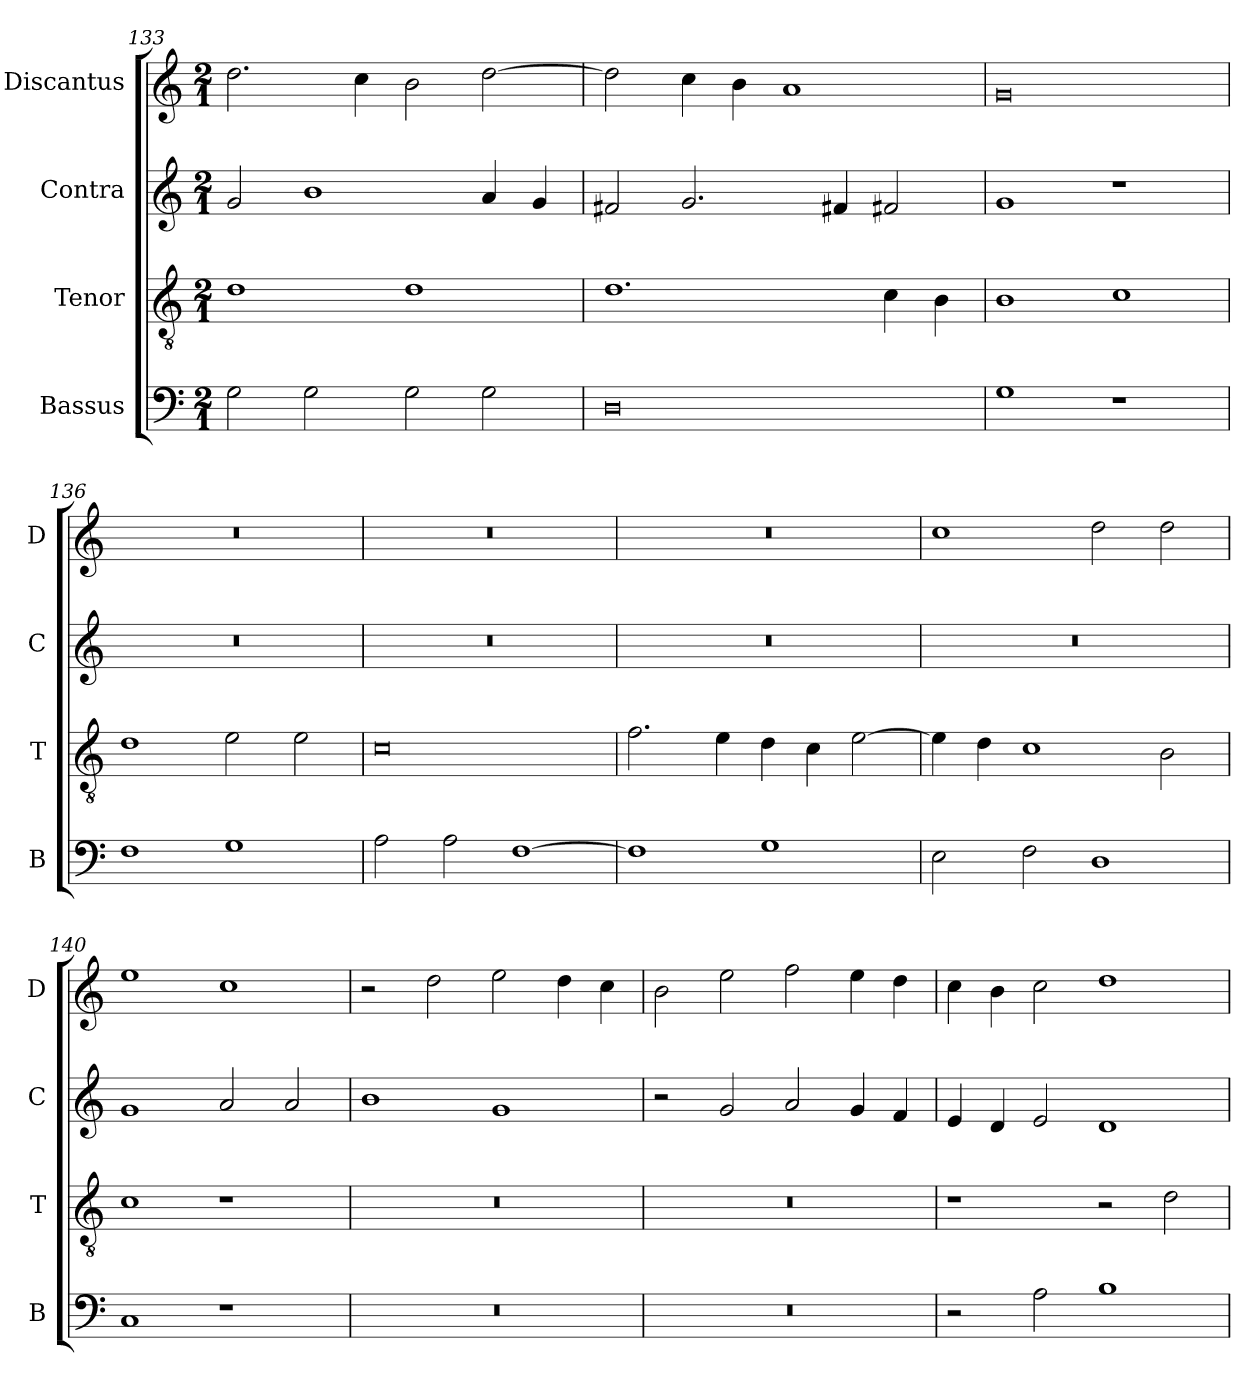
**kern	**kern	**kern	**kern
*part4	*part3	*part2	*part1
*staff4	*staff3	*staff2	*staff1
*I"Bassus	*I"Tenor	*I"Contra	*I"Discantus
*I'B	*I'T	*I'C	*I'D
*clefF4	*clefGv2	*clefG2	*clefG2
*k[]	*k[]	*k[]	*k[]
*M2/1	*M2/1	*M2/1	*M2/1
=133	=133	=133	=133
2G\	1d	2g/	2.dd\
2G\	.	1b	.
.	.	.	4cc\
2G\	1d	.	2b\
2G\	.	4a/	[2dd\
.	.	4g/	.
=134	=134	=134	=134
0D	1.d	2f#X/	2dd\]
.	.	2.g/	4cc\
.	.	.	4b\
.	.	.	1a
.	.	4f#X/	.
.	4c\	2f#X/	.
.	4B\	.	.
=135	=135	=135	=135
1G	1B	1g	0g
1r	1c	1r	.
=136	=136	=136	=136
1F	1d	0r	0r
1G	2e\	.	.
.	2e\	.	.
=137	=137	=137	=137
2A\	0c	0r	0r
2A\	.	.	.
[1F	.	.	.
=138	=138	=138	=138
1F]	2.f\	0r	0r
.	4e\	.	.
1G	4d\	.	.
.	4c\	.	.
.	[2e\	.	.
=139	=139	=139	=139
2E\	4e\]	0r	1cc
.	4d\	.	.
2F\	1c	.	.
1D	.	.	2dd\
.	2B\	.	2dd\
=140	=140	=140	=140
1C	1c	1g	1ee
1r	1r	2a/	1cc
.	.	2a/	.
=141	=141	=141	=141
0r	0r	1b	2r
.	.	.	2dd\
.	.	1g	2ee\
.	.	.	4dd\
.	.	.	4cc\
=142	=142	=142	=142
0r	0r	2r	2b\
.	.	2g/	2ee\
.	.	2a/	2ff\
.	.	4g/	4ee\
.	.	4f/	4dd\
=143	=143	=143	=143
2r	1r	4e/	4cc\
.	.	4d/	4b\
2A\	.	2e/	2cc\
1B	2r	1d	1dd
.	2d\	.	.
=	=	=	=
*-	*-	*-	*-
